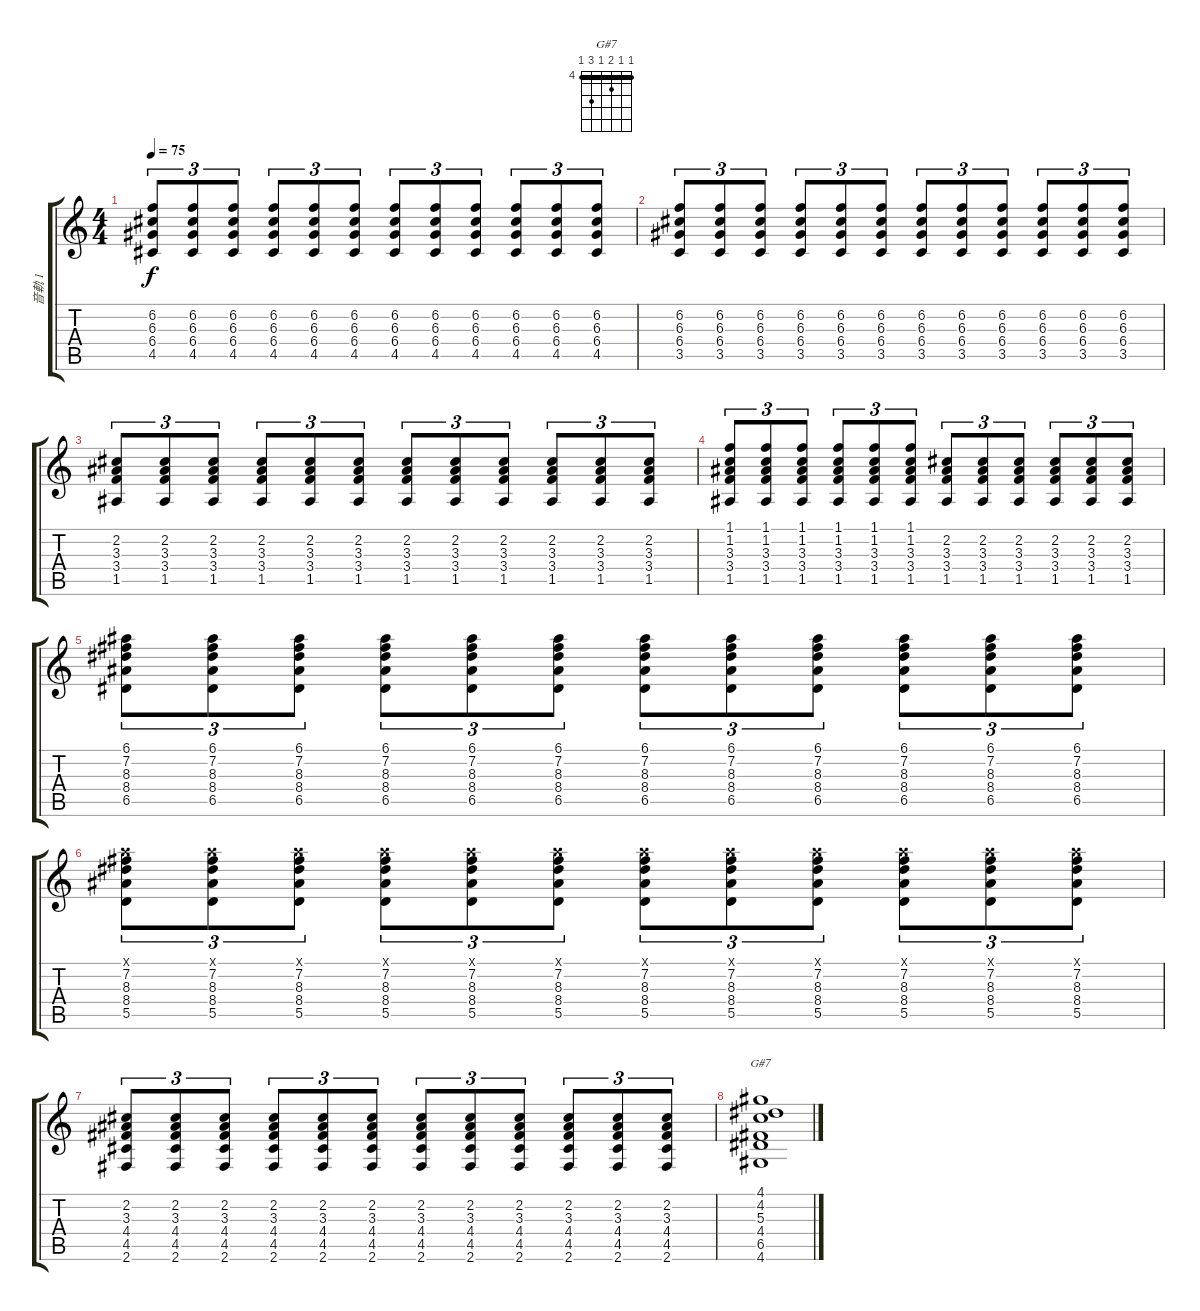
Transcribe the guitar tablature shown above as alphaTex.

\track ("音軌 1" "音軌 1") {instrument acousticguitarsteel}
\staff {score tabs}
\tuning (E4 B3 G3 D3 A2 E2) {hide}
\chord ("G#7" 4 4 5 4 6 4) {firstfret 4 barre 4}
\ts (4 4)
\tempo 75
\clef g2
\ks c
(6.2 6.3 6.4 4.5).8{tu (3 2) dy f instrument acousticguitarsteel} (6.2 6.3 6.4 4.5).8{tu (3 2)} (6.2 6.3 6.4 4.5).8{tu (3 2)} (6.2 6.3 6.4 4.5).8{tu (3 2)} (6.2 6.3 6.4 4.5).8{tu (3 2)} (6.2 6.3 6.4 4.5).8{tu (3 2)} (6.2 6.3 6.4 4.5).8{tu (3 2)} (6.2 6.3 6.4 4.5).8{tu (3 2)} (6.2 6.3 6.4 4.5).8{tu (3 2)} (6.2 6.3 6.4 4.5).8{tu (3 2)} (6.2 6.3 6.4 4.5).8{tu (3 2)} (6.2 6.3 6.4 4.5).8{tu (3 2)} |
(6.2 6.3 6.4 3.5).8{tu (3 2)} (6.2 6.3 6.4 3.5).8{tu (3 2)} (6.2 6.3 6.4 3.5).8{tu (3 2)} (6.2 6.3 6.4 3.5).8{tu (3 2)} (6.2 6.3 6.4 3.5).8{tu (3 2)} (6.2 6.3 6.4 3.5).8{tu (3 2)} (6.2 6.3 6.4 3.5).8{tu (3 2)} (6.2 6.3 6.4 3.5).8{tu (3 2)} (6.2 6.3 6.4 3.5).8{tu (3 2)} (6.2 6.3 6.4 3.5).8{tu (3 2)} (6.2 6.3 6.4 3.5).8{tu (3 2)} (6.2 6.3 6.4 3.5).8{tu (3 2)} |
(2.2 3.3 3.4 1.5).8{tu (3 2)} (2.2 3.3 3.4 1.5).8{tu (3 2)} (2.2 3.3 3.4 1.5).8{tu (3 2)} (2.2 3.3 3.4 1.5).8{tu (3 2)} (2.2 3.3 3.4 1.5).8{tu (3 2)} (2.2 3.3 3.4 1.5).8{tu (3 2)} (2.2 3.3 3.4 1.5).8{tu (3 2)} (2.2 3.3 3.4 1.5).8{tu (3 2)} (2.2 3.3 3.4 1.5).8{tu (3 2)} (2.2 3.3 3.4 1.5).8{tu (3 2)} (2.2 3.3 3.4 1.5).8{tu (3 2)} (2.2 3.3 3.4 1.5).8{tu (3 2)} |
(1.1 1.2 3.3 3.4 1.5).8{tu (3 2)} (1.1 1.2 3.3 3.4 1.5).8{tu (3 2)} (1.1 1.2 3.3 3.4 1.5).8{tu (3 2)} (1.1 1.2 3.3 3.4 1.5).8{tu (3 2)} (1.1 1.2 3.3 3.4 1.5).8{tu (3 2)} (1.1 1.2 3.3 3.4 1.5).8{tu (3 2)} (2.2 3.3 3.4 1.5).8{tu (3 2)} (2.2 3.3 3.4 1.5).8{tu (3 2)} (2.2 3.3 3.4 1.5).8{tu (3 2)} (2.2 3.3 3.4 1.5).8{tu (3 2)} (2.2 3.3 3.4 1.5).8{tu (3 2)} (2.2 3.3 3.4 1.5).8{tu (3 2)} |
(6.1 7.2 8.3 8.4 6.5).8{tu (3 2)} (6.1 7.2 8.3 8.4 6.5).8{tu (3 2)} (6.1 7.2 8.3 8.4 6.5).8{tu (3 2)} (6.1 7.2 8.3 8.4 6.5).8{tu (3 2)} (6.1 7.2 8.3 8.4 6.5).8{tu (3 2)} (6.1 7.2 8.3 8.4 6.5).8{tu (3 2)} (6.1 7.2 8.3 8.4 6.5).8{tu (3 2)} (6.1 7.2 8.3 8.4 6.5).8{tu (3 2)} (6.1 7.2 8.3 8.4 6.5).8{tu (3 2)} (6.1 7.2 8.3 8.4 6.5).8{tu (3 2)} (6.1 7.2 8.3 8.4 6.5).8{tu (3 2)} (6.1 7.2 8.3 8.4 6.5).8{tu (3 2)} |
(5.1{x} 7.2 8.3 8.4 5.5).8{tu (3 2)} (5.1{x} 7.2 8.3 8.4 5.5).8{tu (3 2)} (5.1{x} 7.2 8.3 8.4 5.5).8{tu (3 2)} (5.1{x} 7.2 8.3 8.4 5.5).8{tu (3 2)} (5.1{x} 7.2 8.3 8.4 5.5).8{tu (3 2)} (5.1{x} 7.2 8.3 8.4 5.5).8{tu (3 2)} (5.1{x} 7.2 8.3 8.4 5.5).8{tu (3 2)} (5.1{x} 7.2 8.3 8.4 5.5).8{tu (3 2)} (5.1{x} 7.2 8.3 8.4 5.5).8{tu (3 2)} (5.1{x} 7.2 8.3 8.4 5.5).8{tu (3 2)} (5.1{x} 7.2 8.3 8.4 5.5).8{tu (3 2)} (5.1{x} 7.2 8.3 8.4 5.5).8{tu (3 2)} |
(2.2 3.3 4.4 4.5 2.6).8{tu (3 2)} (2.2 3.3 4.4 4.5 2.6).8{tu (3 2)} (2.2 3.3 4.4 4.5 2.6).8{tu (3 2)} (2.2 3.3 4.4 4.5 2.6).8{tu (3 2)} (2.2 3.3 4.4 4.5 2.6).8{tu (3 2)} (2.2 3.3 4.4 4.5 2.6).8{tu (3 2)} (2.2 3.3 4.4 4.5 2.6).8{tu (3 2)} (2.2 3.3 4.4 4.5 2.6).8{tu (3 2)} (2.2 3.3 4.4 4.5 2.6).8{tu (3 2)} (2.2 3.3 4.4 4.5 2.6).8{tu (3 2)} (2.2 3.3 4.4 4.5 2.6).8{tu (3 2)} (2.2 3.3 4.4 4.5 2.6).8{tu (3 2)} |
(4.1 4.2 5.3 4.4 6.5 4.6).1{ch "G#7"}
